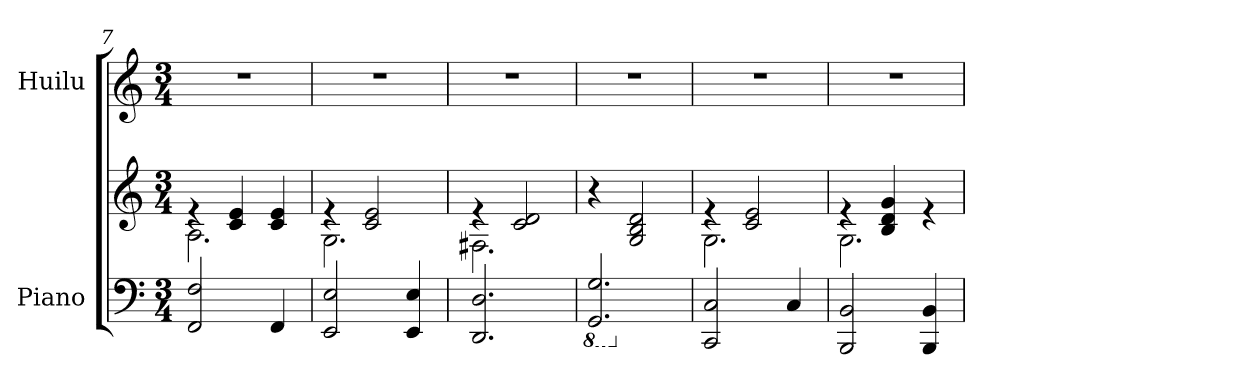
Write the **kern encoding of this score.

**kern	**kern	**kern
*part2	*part2	*part1
*staff3	*staff2	*staff1
*I"Piano	*	*I"Huilu
*I'Pno	*	*
*clefF4	*clefG2	*clefG2
*k[]	*k[]	*k[]
*M3/4	*M3/4	*M3/4
=7	=7	=7
*	*^	*
2FF/ 2F/	4re	2.A\	2.r
.	4c/ 4e/	.	.
4FF/	4c/ 4e/	.	.
=8	=8	=8	=8
2EE/ 2E/	4re	2.G\	2.r
.	2c/ 2e/	.	.
4EE/ 4E/	.	.	.
=9	=9	=9	=9
2.DD/ 2.D/	4re	2.F#X\	2.r
.	2c/ 2d/	.	.
*	*v	*v	*
=10	=10	=10
*8ba	*	*
2.GGG/ 2.GG/	4r	2.r
.	2G/ 2B/ 2d/	.
=11	=11	=11
*X8ba	*	*
*	*^	*
2CC/ 2C/	4re	2.G\	2.r
.	2c/ 2e/	.	.
4C/	.	.	.
=12	=12	=12	=12
2BBB/ 2BB/	4re	2.G\	2.r
.	4B/ 4d/ 4g/	.	.
4BBB/ 4BB/	4re	.	.
*	*v	*v	*
=	=	=
*-	*-	*-
